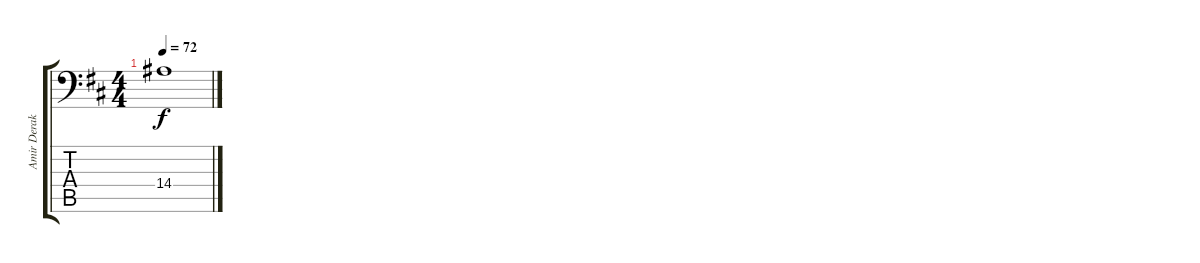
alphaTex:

\track ("Amir Derakh (6-String Gtr. Synth 3)" "Amir Derak") {instrument lead1square}
\staff {score tabs}
\tuning (Bb3 F3 Db3 Ab2 Eb2 Bb1) {hide}
\ts (4 4)
\tempo 72
\clef f4
\ks d
14.4.1{dy f}
